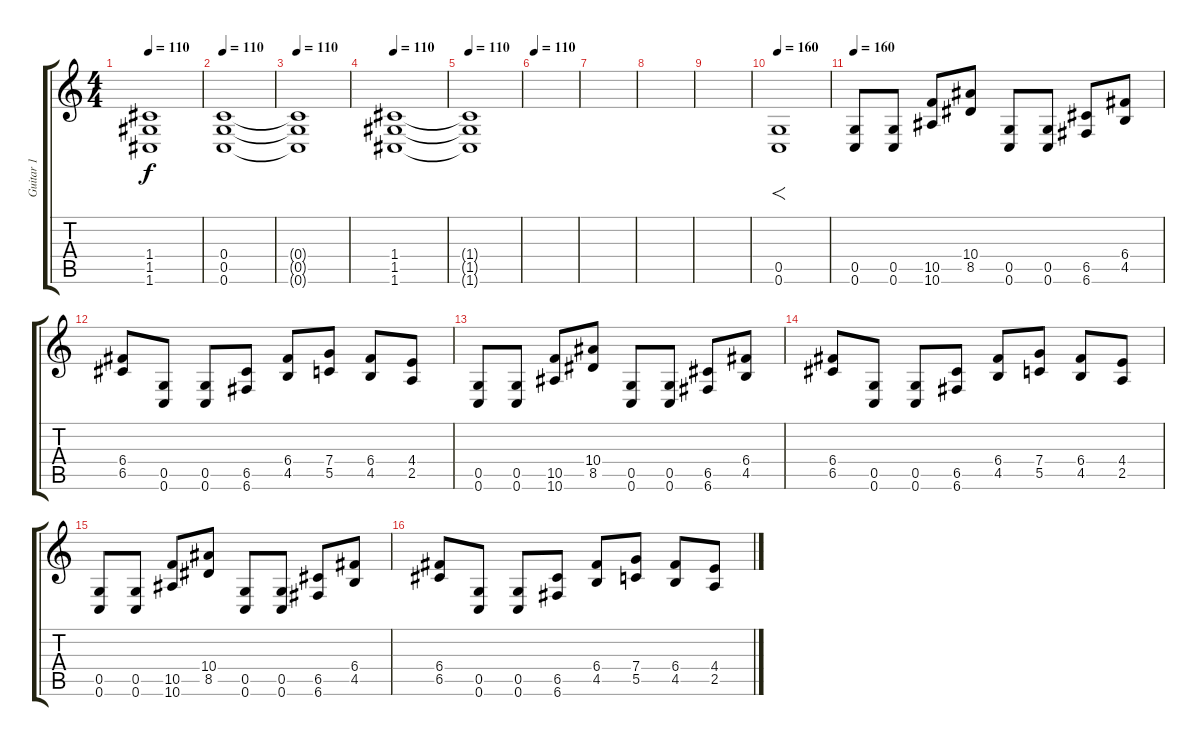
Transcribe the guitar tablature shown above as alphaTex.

\track ("Guitar 1" "Guitar 1") {instrument distortionguitar}
\staff {score tabs}
\tuning (D4 A3 F3 C3 G2 C2) {hide}
\ts (4 4)
\tempo 110
\clef g2
\ks c
(1.4{t} 1.5{t} 1.6{t}).1{dy f} |
\tempo 110
(0.4 0.5 0.6).1 |
\tempo 110
(0.4{t} 0.5{t} 0.6{t}).1 |
\tempo 110
(1.4 1.5 1.6).1 |
\tempo 110
(1.4{t} 1.5{t} 1.6{t}).1 |
\tempo 110
|
|
|
|
\tempo 160
(0.5 0.6).1{f} |
\tempo 160
(0.5 0.6).8{volume 16} (0.5 0.6).8 (10.5 10.6).8 (10.4 8.5).8 (0.5 0.6).8 (0.5 0.6).8 (6.5 6.6).8 (6.4 4.5).8 |
(6.4 6.5).8 (0.5 0.6).8 (0.5 0.6).8 (6.5 6.6).8 (6.4 4.5).8 (7.4 5.5).8 (6.4 4.5).8 (4.4 2.5).8 |
(0.5 0.6).8 (0.5 0.6).8 (10.5 10.6).8 (10.4 8.5).8 (0.5 0.6).8 (0.5 0.6).8 (6.5 6.6).8 (6.4 4.5).8 |
(6.4 6.5).8 (0.5 0.6).8 (0.5 0.6).8 (6.5 6.6).8 (6.4 4.5).8 (7.4 5.5).8 (6.4 4.5).8 (4.4 2.5).8 |
(0.5 0.6).8 (0.5 0.6).8 (10.5 10.6).8 (10.4 8.5).8 (0.5 0.6).8 (0.5 0.6).8 (6.5 6.6).8 (6.4 4.5).8 |
(6.4 6.5).8 (0.5 0.6).8 (0.5 0.6).8 (6.5 6.6).8 (6.4 4.5).8 (7.4 5.5).8 (6.4 4.5).8 (4.4 2.5).8
